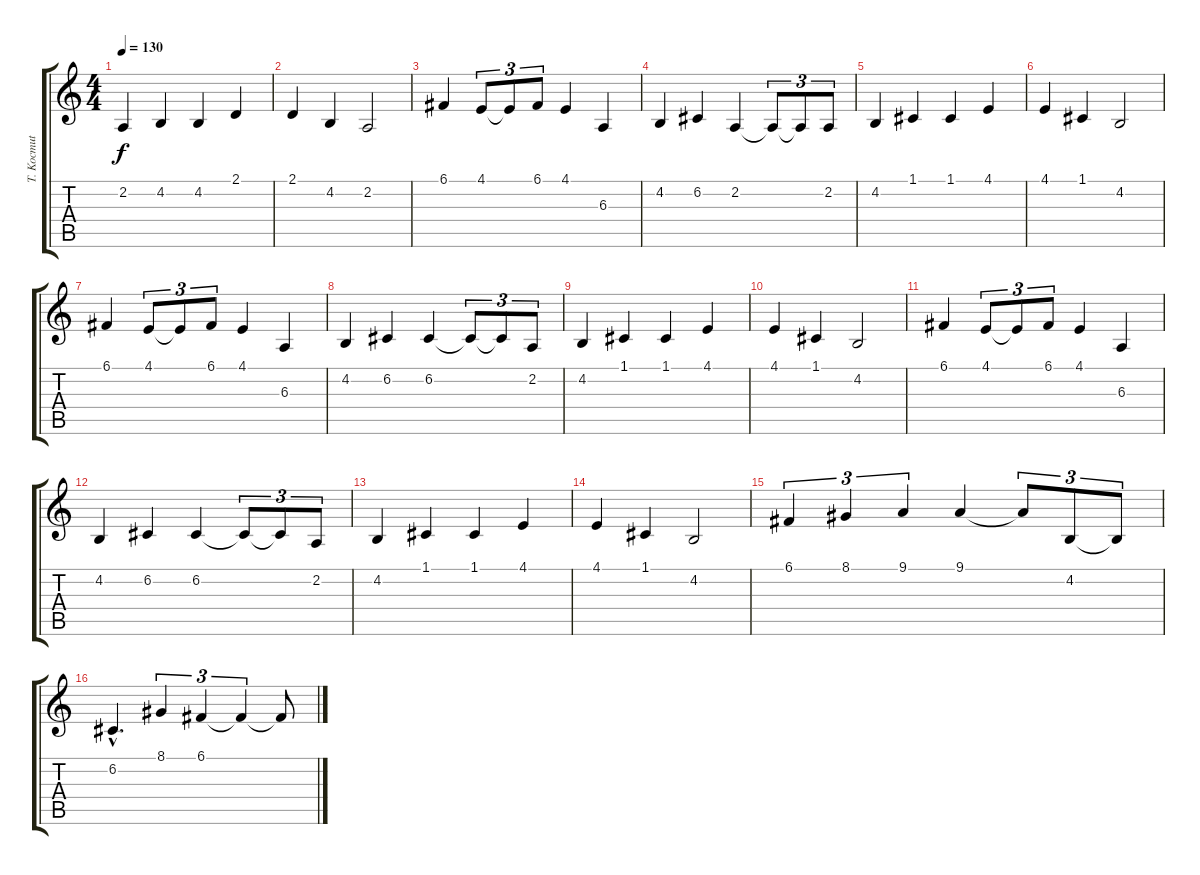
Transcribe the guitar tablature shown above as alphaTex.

\track (" T. Kocmut (clean vocals)" " T. Kocmut") {instrument cello}
\staff {score tabs}
\tuning (C4 G3 Eb3 Bb2 F2 C2) {hide}
\ts (4 4)
\tempo 130
\clef g2
\ks c
2.2.4{dy f} 4.2.4 4.2.4 2.1.4 |
2.1.4 4.2.4 2.2.2 |
6.1.4 4.1.8{tu (3 2)} 4.1{t}.8{tu (3 2)} 6.1.8{tu (3 2)} 4.1.4 6.3.4 |
4.2.4 6.2.4 2.2.4 2.2{t}.8{tu (3 2)} 2.2{t}.8{tu (3 2)} 2.2.8{tu (3 2)} |
4.2.4 1.1.4 1.1.4 4.1.4 |
4.1.4 1.1.4 4.2.2 |
6.1.4 4.1.8{tu (3 2)} 4.1{t}.8{tu (3 2)} 6.1.8{tu (3 2)} 4.1.4 6.3.4 |
4.2.4 6.2.4 6.2.4 6.2{t}.8{tu (3 2)} 6.2{t}.8{tu (3 2)} 2.2.8{tu (3 2)} |
4.2.4 1.1.4 1.1.4 4.1.4 |
4.1.4 1.1.4 4.2.2 |
6.1.4 4.1.8{tu (3 2)} 4.1{t}.8{tu (3 2)} 6.1.8{tu (3 2)} 4.1.4 6.3.4 |
4.2.4 6.2.4 6.2.4 6.2{t}.8{tu (3 2)} 6.2{t}.8{tu (3 2)} 2.2.8{tu (3 2)} |
4.2.4 1.1.4 1.1.4 4.1.4 |
4.1.4 1.1.4 4.2.2 |
6.1.4{tu (3 2)} 8.1.4{tu (3 2)} 9.1.4{tu (3 2)} 9.1.4 9.1{t}.8{tu (3 2)} 4.2.8{tu (3 2)} 4.2{t}.8{tu (3 2)} |
6.2{hac}.4{d} 8.1.4{tu (3 2)} 6.1.4{tu (3 2)} 6.1{t}.4{tu (3 2)} 6.1{t}.8
